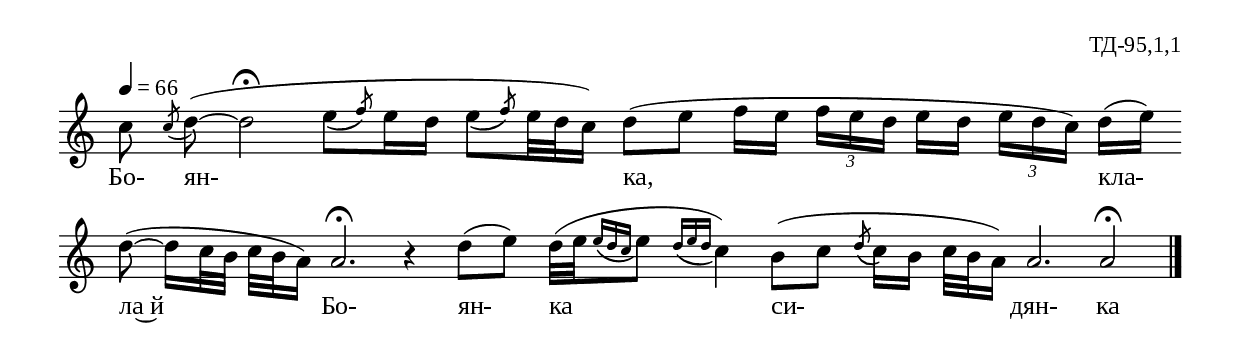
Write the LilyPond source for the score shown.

%{
td_095_1_01
%}

\include "td-preamble.ly"

\score {
\relative c'' {
\tempo 4 = 66
\cadenzaOn
\phrasingSlurDown
c8\noBeam \acciaccatura c8 d(~ d2\fermata 
\afterGrace e8[\( { \stdB f\) \stdE } e16 d]
\afterGrace e8[\( { \stdB f\) \stdE } e32 d c16])
d8[( e] f16[ e] \times 2/3 { f[ e d] } e[ d] \times 2/3 { e[ d c]) } 
\bar ""
d16[( e]) \bar "" d8\noBeam(~ d16[ c32 b] c[ b a16]) a2.\fermata r4 d8([ e])
d32[( e \grace { e16[\( d c] } e8]\) \grace { d16[\( e d] } c4\))
\bar ""
b8([ c] \grace { \stdB d8\( \stdE } c16[\) b] c32[ b a16]) a2. a2\fermata
 \bar "|." 
}
\addlyrics { Бо- ян- ка, кла- ла~й Бо- ян- ка си- дян- ка }
%
\layout {
   \context { 
	    \Staff \remove "Time_signature_engraver" } 
  indent = #0
  line-width = 190\mm
  ragged-right=##f
}
%
\midi { 
	\context {
		\Score tempoWholesPerMinute = #(ly:make-moment 66 4)
		}
	}
}
%
\header{
  opus = "ТД-95,1,1"
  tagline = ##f
}


